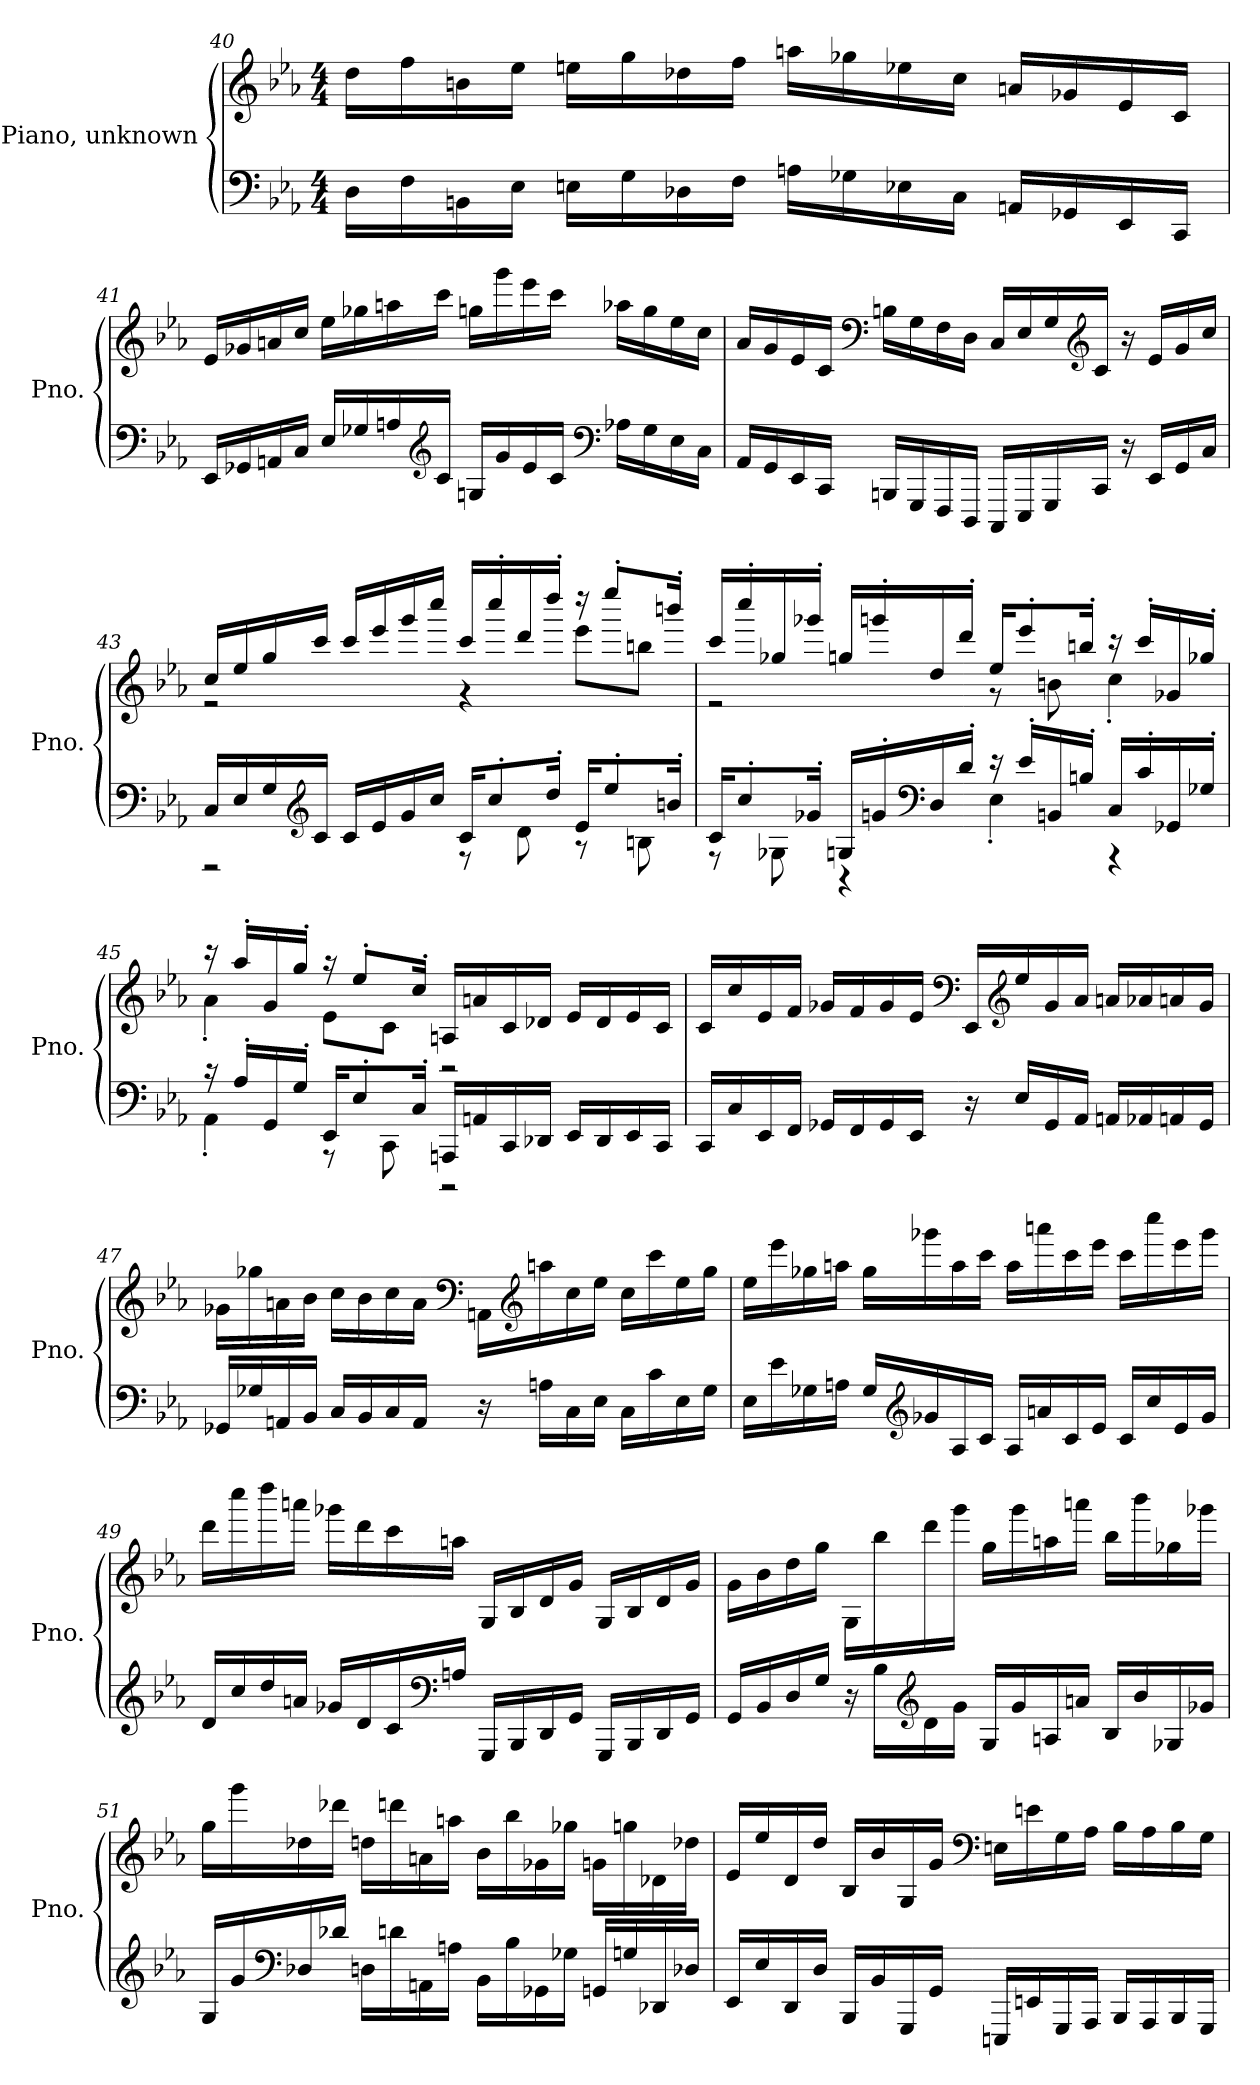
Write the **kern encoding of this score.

**kern	**kern
*part1	*part1
*staff2	*staff1
*I"Piano, unknown	*
*I'Pno.	*
!!LO:LB:g=z
*clefF4	*clefG2
*k[b-e-a-]	*k[b-e-a-]
*M4/4	*M4/4
=40	=40
16D\LL	16dd\LL
16F\	16ff\
16BBn\	16bn\
16E-\JJ	16ee-\JJ
16En\LL	16een\LL
16G\	16gg\
16D-X\	16dd-X\
16F\JJ	16ff\JJ
16An\LL	16aan\LL
16G-X\	16gg-X\
16E-X\	16ee-X\
16C\JJ	16cc\JJ
16AAn/LL	16an/LL
16GG-X/	16g-X/
16EE-/	16e-/
16CC/JJ	16c/JJ
!!LO:LB:g=z
=41	=41
16EE-/LL	16e-/LL
16GG-X/	16g-X/
16AAn/	16an/
16C/JJ	16cc/JJ
16E-/LL	16ee-\LL
16G-X/	16gg-X\
16An/	16aan\
*clefG2	*
16c/JJ	16ccc\JJ
16Gn/LL	16ggn\LL
16g/	16ggg\
16e-/	16eee-\
16c/JJ	16ccc\JJ
*clefF4	*
16A-X\LL	16aa-X\LL
16G\	16gg\
16E-\	16ee-\
16C\JJ	16cc\JJ
!!LO:LB:g=z
=42	=42
16AA-/LL	16a-/LL
16GG/	16g/
16EE-/	16e-/
16CC/JJ	16c/JJ
*	*clefF4
16BBBn/LL	16Bn\LL
16GGG/	16G\
16FFF/	16F\
16DDD/JJ	16D\JJ
16CCC/LL	16C/LL
16EEE-/	16E-/
16GGG/	16G/
*	*clefG2
16CC/JJ	16c/JJ
16r	16r
16EE-/LL	16e-/LL
16GG/	16g/
16C/JJ	16cc/JJ
!!LO:LB:g=z
=43	=43
*^	*^
16C/LL	2r	16cc/LL	2r
16E-/	.	16ee-/	.
16G/	.	16gg/	.
*clefG2	*	*	*
16c/JJ	.	16ccc/JJ	.
16c/LL	.	16ccc/LL	.
16e-/	.	16eee-/	.
16g/	.	16ggg/	.
16cc/JJ	.	16cccc/JJ	.
16c/KL	8r	16ccc/LL	4r
8cc'/	.	16cccc'/	.
.	8d\	16ddd/	.
16dd'/Jk	.	16dddd'/JJ	.
16e-/KL	8r	16r	8eee-\L
8ee-'/	.	8eeee-'/L	.
.	8Bn\	.	8bbn\J
16bn'/Jk	.	16bbbn'/Jk	.
!!LO:PB:g=z	!!
=44	=44	=44	=44
16c/KL	8r	16ccc/LL	2r
8cc'/	.	16cccc'/	.
.	8G-X\	16gg-X/	.
16g-X'/Jk	.	16ggg-X'/JJ	.
16Gn/LL	4r	16ggn/LL	.
16gn'/	.	16gggn'/	.
*clefF4	*	*	*
16D/	.	16dd/	.
16d'/JJ	.	16ddd'/JJ	.
16r	4E-'\	16ee-/KL	8r
16e-'/LL	.	8eee-'/	.
16BBn/	.	.	8bn\
16Bn'/JJ	.	16bbn'/Jk	.
16C/LL	4r	16r	4cc'\
16c'/	.	16ccc'/LL	.
16GG-X/	.	16g-X/	.
16G-X'/JJ	.	16gg-X'/JJ	.
=45	=45	=45	=45
16r	4AA-'\	16r	4a-'\
16A-'/LL	.	16aa-'/LL	.
16GG/	.	16g/	.
16G'/JJ	.	16gg'/JJ	.
16EE-/KL	8r	16r	8e-\L
8E-'/	.	8ee-'/L	.
.	8CC\	.	8c\J
16C'/Jk	.	16cc'/Jk	.
16AAAn/LL	2r	16An/LL	2r
16AAn/	.	16an/	.
16CC/	.	16c/	.
16DD-X/JJ	.	16d-X/JJ	.
16EE-/LL	.	16e-/LL	.
16DD-/	.	16d-/	.
16EE-/	.	16e-/	.
16CC/JJ	.	16c/JJ	.
*v	*v	*	*
*	*v	*v
!!LO:LB:g=z
=46	=46
16CC/LL	16c/LL
16C/	16cc/
16EE-/	16e-/
16FF/JJ	16f/JJ
16GG-X/LL	16g-X/LL
16FF/	16f/
16GG-/	16g-/
16EE-/JJ	16e-/JJ
*	*clefF4
16r	16EE-/LL
*	*clefG2
16E-/LL	16ee-/
16GG-/	16g-/
16AA-/JJ	16a-/JJ
16AAn/LL	16an/LL
16AA-X/	16a-X/
16AAn/	16an/
16GG-/JJ	16g-/JJ
=47	=47
16GG-X/LL	16g-X\LL
16G-X/	16gg-X\
16AAn/	16an\
16BB-/JJ	16b-\JJ
16C/LL	16cc\LL
16BB-/	16b-\
16C/	16cc\
16AA/JJ	16a\JJ
*	*clefF4
16r	16AAn\LL
*	*clefG2
16An\LL	16aan\
16C\	16cc\
16E-\JJ	16ee-\JJ
16C\LL	16cc\LL
16c\	16ccc\
16E-\	16ee-\
16G-\JJ	16gg-\JJ
!!LO:LB:g=z
=48	=48
16E-\LL	16ee-\LL
16e-\	16eee-\
16G-X\	16gg-X\
16An\JJ	16aan\JJ
16G-/LL	16gg-\LL
*clefG2	*
16g-X/	16ggg-X\
16A/	16aa\
16c/JJ	16ccc\JJ
16A/LL	16aa\LL
16an/	16aaan\
16c/	16ccc\
16e-/JJ	16eee-\JJ
16c/LL	16ccc\LL
16cc/	16cccc\
16e-/	16eee-\
16g-/JJ	16ggg-\JJ
!!LO:LB:g=z
=49	=49
16d/LL	16ddd\LL
16cc/	16cccc\
16dd/	16dddd\
16an/JJ	16aaan\JJ
16g-X/LL	16ggg-X\LL
16d/	16ddd\
16c/	16ccc\
*clefF4	*
16An/JJ	16aan\JJ
16GGG/LL	16G/LL
16BBB-/	16B-/
16DD/	16d/
16GG/JJ	16g/JJ
16GGG/LL	16G/LL
16BBB-/	16B-/
16DD/	16d/
16GG/JJ	16g/JJ
=50	=50
16GG/LL	16g\LL
16BB-/	16b-\
16D/	16dd\
16G/JJ	16gg\JJ
16r	16G\LL
16B-\LL	16bb-\
*clefG2	*
16d\	16ddd\
16g\JJ	16ggg\JJ
16G/LL	16gg\LL
16g/	16ggg\
16An/	16aan\
16an/JJ	16aaan\JJ
16B-/LL	16bb-\LL
16b-/	16bbb-\
16G-X/	16gg-X\
16g-X/JJ	16ggg-X\JJ
!!LO:LB:g=z
=51	=51
16G/LL	16gg\LL
16g/	16ggg\
*clefF4	*
16D-X/	16dd-X\
16d-X/JJ	16ddd-X\JJ
16Dn\LL	16ddn\LL
16dn\	16dddn\
16AAn\	16an\
16An\JJ	16aan\JJ
16BB-\LL	16b-\LL
16B-\	16bb-\
16GG-X\	16g-X\
16G-X\JJ	16gg-X\JJ
16GGn/LL	16gn\LL
16Gn/	16ggn\
16DD-X/	16d-X\
16D-X/JJ	16dd-X\JJ
!!LO:LB:g=z
=52	=52
16EE-/LL	16e-/LL
16E-/	16ee-/
16DD/	16d/
16D/JJ	16dd/JJ
16BBB-/LL	16B-/LL
16BB-/	16b-/
16GGG/	16G/
16GG/JJ	16g/JJ
*	*clefF4
16EEEn/LL	16En\LL
16EEn/	16en\
16GGG/	16G\
16AAA-/JJ	16A-\JJ
16BBB-/LL	16B-\LL
16AAA-/	16A-\
16BBB-/	16B-\
16GGG/JJ	16G\JJ
=	=
*-	*-
